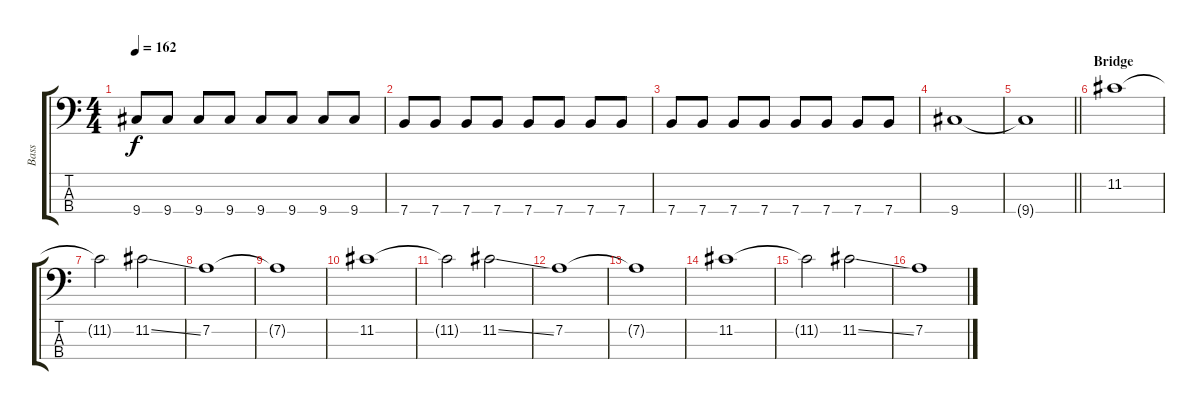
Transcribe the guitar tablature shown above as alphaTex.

\track ("Bass" "Bass") {instrument electricbassfinger}
\staff {score tabs}
\tuning (G2 D2 A1 E1) {hide}
\ts (4 4)
\tempo 162
\clef f4
\ks c
9.4.8{dy f} 9.4.8 9.4.8 9.4.8 9.4.8 9.4.8 9.4.8 9.4.8 |
7.4.8 7.4.8 7.4.8 7.4.8 7.4.8 7.4.8 7.4.8 7.4.8 |
7.4.8 7.4.8 7.4.8 7.4.8 7.4.8 7.4.8 7.4.8 7.4.8 |
9.4.1 |
\barLineRight lightlight
9.4{t}.1 |
\section ("" "Bridge")
11.2.1{volume 9} |
11.2{t}.2 11.2{ss}.2 |
7.2.1 |
7.2{t}.1 |
11.2.1 |
11.2{t}.2 11.2{ss}.2 |
7.2.1 |
7.2{t}.1 |
11.2.1 |
11.2{t}.2 11.2{ss}.2 |
7.2.1
